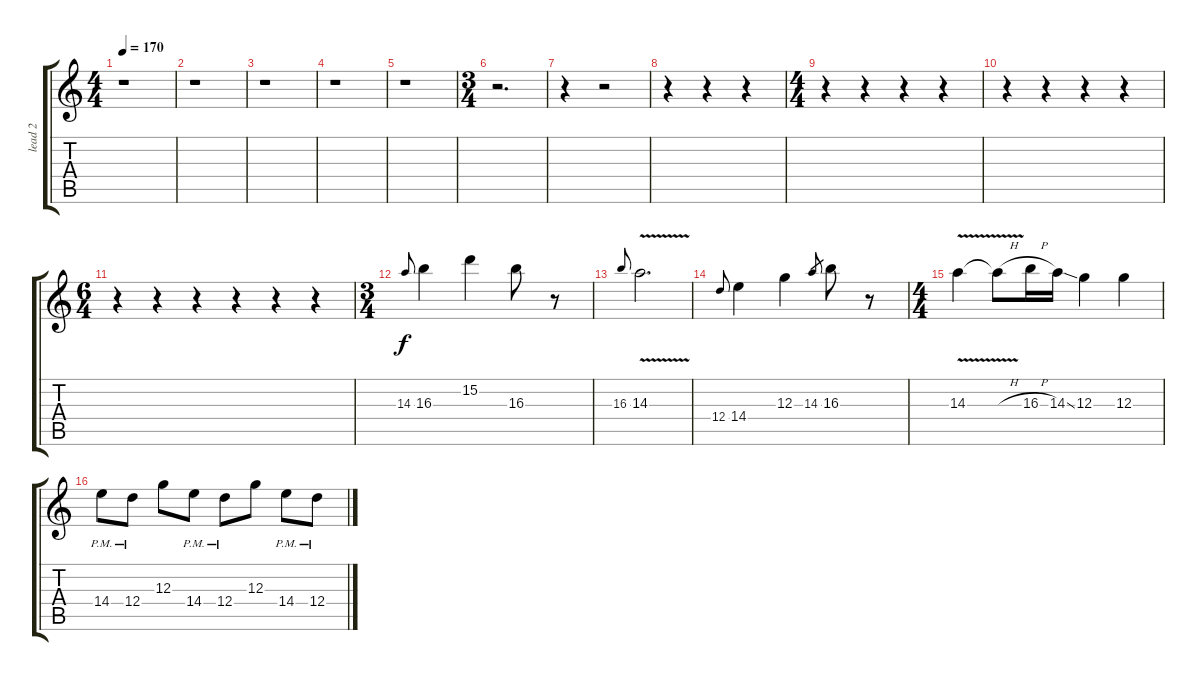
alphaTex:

\track ("lead 2" "lead 2") {instrument distortionguitar}
\staff {score tabs}
\tuning (E4 B3 G3 D3 A2 E2) {hide}
\ts (4 4)
\tempo 170
\clef g2
\ks c
r.1{dy f} |
r.1 |
r.1 |
r.1 |
r.1 |
\ts (3 4)
r.2{d} |
r.4 r.2 |
r.4 r.4 r.4 |
\ts (4 4)
r.4 r.4 r.4 r.4 |
r.4 r.4 r.4 r.4 |
\ts (6 4)
r.4 r.4 r.4 r.4 r.4 r.4 |
\ts (3 4)
14.3.8{gr onbeat} 16.3.4 15.2.4 16.3.8 r.8 |
16.3.8{gr onbeat} 14.3{v}.2{d} |
12.4.8{gr onbeat} 14.4.4 12.3.4 14.3.8{gr} 16.3.8 r.8 |
\ts (4 4)
14.3{v}.4 14.3{h t}.8 16.3{h}.16 14.3{ss}.16 12.3.4 12.3.4 |
14.4{pm}.8 12.4{pm}.8 12.3.8 14.4{pm}.8 12.4{pm}.8 12.3.8 14.4{pm}.8 12.4{pm}.8
